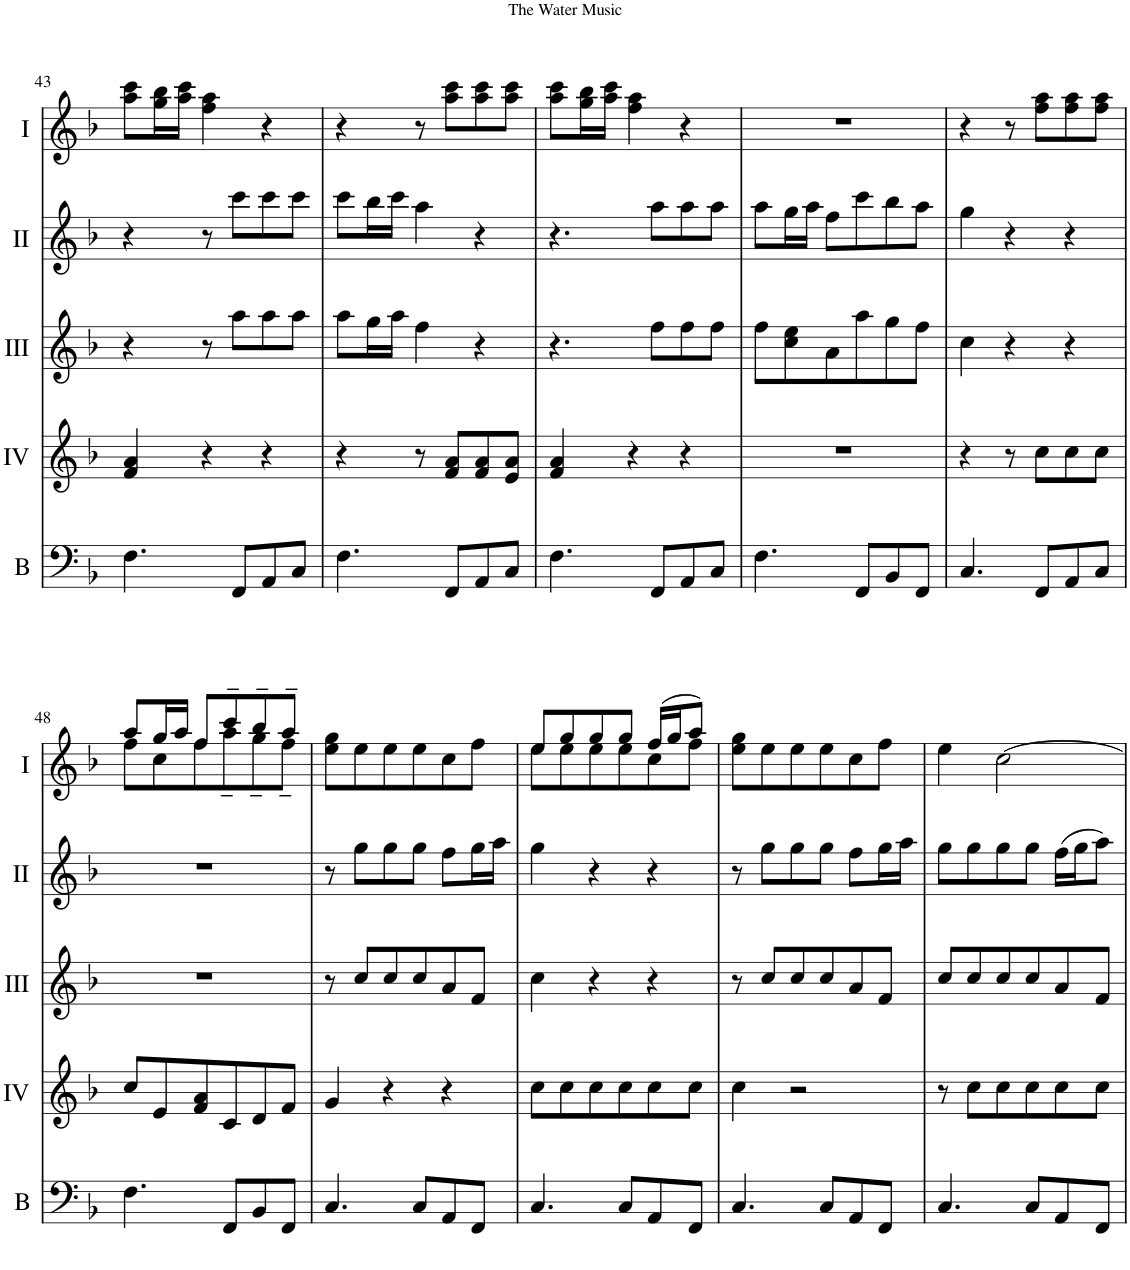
**kern	**kern	**kern	**kern	**kern
*part5	*part4	*part3	*part2	*part1
*staff5	*staff4	*staff3	*staff2	*staff1
*I"Bass	*I"Acc. 4	*I"Acc. 3	*I"Acc. 2	*I"Acc. 1
*I'B	*	*	*	*
!!LO:PB:g=z
*clefF4	*clefG2	*clefG2	*clefG2	*clefG2
*Trd7c12	*	*Trd7c12	*	*
*k[b-]	*k[b-]	*k[b-]	*k[b-]	*k[b-]
*M3/4	*M3/4	*M3/4	*M3/4	*M3/4
=43	=43	=43	=43	=43
4.F\	4f/ 4a/	4r	4r	8aa\ 8ccc\L
.	.	.	.	16gg\ 16bb-\L
.	.	.	.	16aa\ 16ccc\JJ
.	4r	8r	8r	4ff\ 4aa\
8FF/L	.	8aa\L	8cc\L	.
8AA/	4r	8aa\	8cc\	4r
8C/J	.	8aa\J	8cc\J	.
=44	=44	=44	=44	=44
4.F\	4r	8aa\L	8cc\L	4r
.	.	16gg\L	16b-\L	.
.	.	16aa\JJ	16cc\JJ	.
.	8r	4ff\	4a\	8r
8FF/L	8f/ 8a/L	.	.	8aa\ 8ccc\L
8AA/	8f/ 8a/	4r	4r	8aa\ 8ccc\
8C/J	8e/ 8a/J	.	.	8aa\ 8ccc\J
=45	=45	=45	=45	=45
4.F\	4f/ 4a/	4.r	4.r	8aa\ 8ccc\L
.	.	.	.	16gg\ 16bb-\L
.	.	.	.	16aa\ 16ccc\JJ
.	4r	.	.	4ff\ 4aa\
8FF/L	.	8ff\L	8a\L	.
8AA/	4r	8ff\	8a\	4r
8C/J	.	8ff\J	8a\J	.
=46	=46	=46	=46	=46
4.F\	2.r	8ff\L	8a\L	2.r
.	.	8cc\ 8ee\	16g\L	.
.	.	.	16a\JJ	.
.	.	8a\	8f\L	.
8FF/L	.	8aa\	8cc\	.
8BB-/	.	8gg\	8b-\	.
8FF/J	.	8ff\J	8a\J	.
=47	=47	=47	=47	=47
4.C/	4r	4cc\	4g\	4r
.	8r	4r	4r	8r
8FF/L	8cc\L	.	.	8ff\ 8aa\L
8AA/	8cc\	4r	4r	8ff\ 8aa\
8C/J	8cc\J	.	.	8ff\ 8aa\J
!!LO:LB:g=z
=48	=48	=48	=48	=48
*	*	*	*	*^
4.F\	8cc/L	2.r	2.r	8aa/L	8ff\L
.	8e/	.	.	16gg/L	8cc\
.	.	.	.	16aa/JJ	.
.	8f/ 8a/	.	.	8ff/L	8ff\
8FF/L	8c/	.	.	8ccc~/	8aa~\
8BB-/	8d/	.	.	8bb-~/	8gg~\
8FF/J	8f/J	.	.	8aa~/J	8ff~\J
*	*	*	*	*v	*v
=49	=49	=49	=49	=49
4.C/	4g/	8r	8r	8ee\ 8gg\L
.	.	8cc/L	8g\L	8ee\
.	4r	8cc/	8g\	8ee\
8C/L	.	8cc/	8g\J	8ee\
8AA/	4r	8a/	8f\L	8cc\
8FF/J	.	8f/J	16g\L	8ff\J
.	.	.	16a\JJ	.
=50	=50	=50	=50	=50
*	*	*	*	*^
4.C/	8cc\L	4cc\	4g\	8ee/L	8ee\L
.	8cc\	.	.	8gg/	8ee\
.	8cc\	4r	4r	8gg/	8ee\
8C/L	8cc\	.	.	8gg/J	8ee\
8AA/	8cc\	4r	4r	(16ff/LL	8cc\
.	.	.	.	16gg/J	.
8FF/J	8cc\J	.	.	8aa/J)	8ff\J
*	*	*	*	*v	*v
=51	=51	=51	=51	=51
4.C/	4cc\	8r	8r	8ee\ 8gg\L
.	.	8cc/L	8g\L	8ee\
.	2r	8cc/	8g\	8ee\
8C/L	.	8cc/	8g\J	8ee\
8AA/	.	8a/	8f\L	8cc\
8FF/J	.	8f/J	16g\L	8ff\J
.	.	.	16a\JJ	.
=52	=52	=52	=52	=52
4.C/	8r	8cc/L	8g\L	4ee\
.	8cc\L	8cc/	8g\	.
.	8cc\	8cc/	8g\	[2cc\
8C/L	8cc\	8cc/	8g\J	.
8AA/	8cc\	8a/	(16f\LL	.
.	.	.	16g\J	.
8FF/J	8cc\J	8f/J	8a\J)	.
=	=	=	=	=
*-	*-	*-	*-	*-
